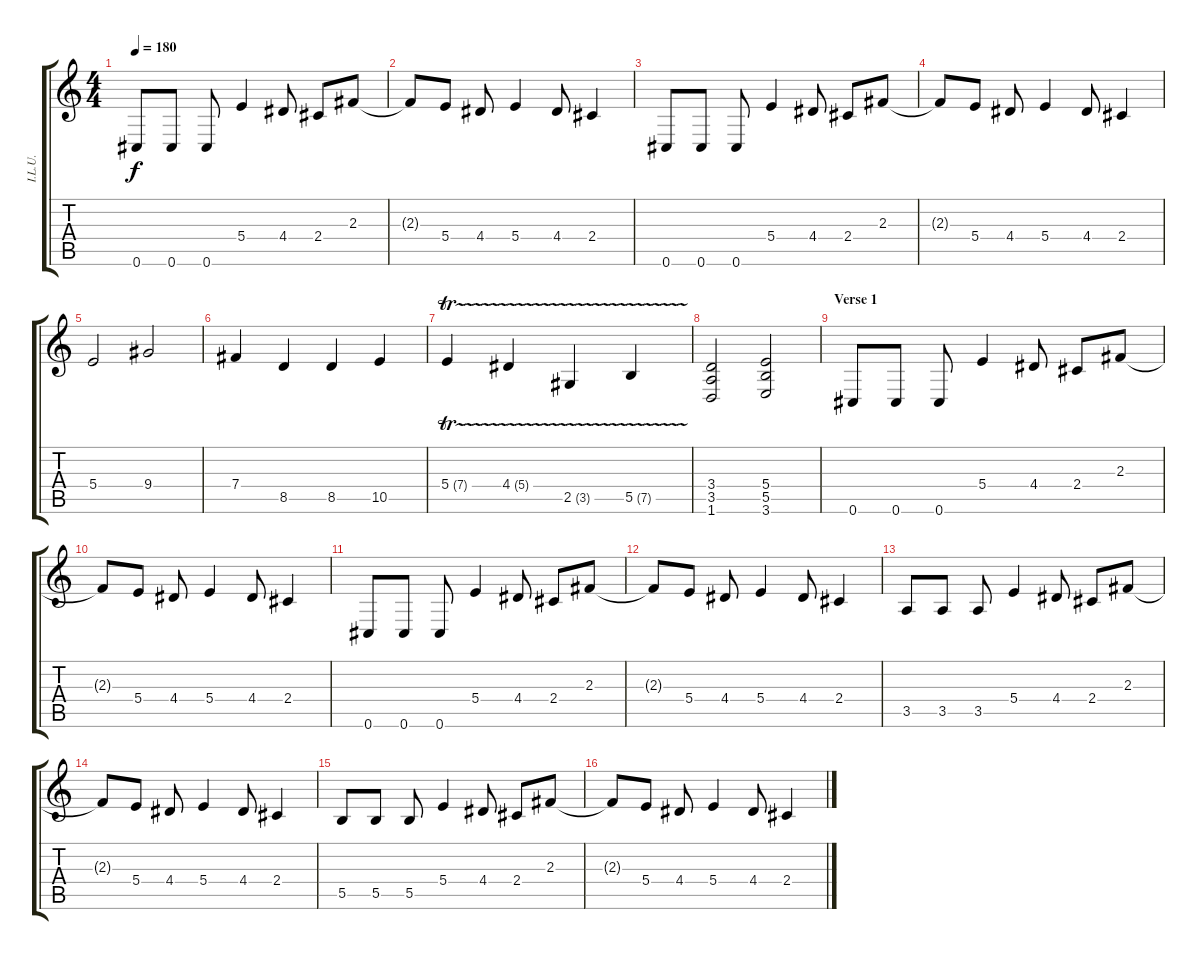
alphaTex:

\track ("I.L.U." "I.L.U.") {instrument distortionguitar}
\staff {score tabs}
\tuning (Db4 Ab3 E3 B2 Gb2 Db2) {hide}
\ts (4 4)
\tempo 180
\clef g2
\ks c
0.6.8{dy f} 0.6.8 0.6.8 5.4.4 4.4.8 2.4.8 2.3.8 |
2.3{t}.8 5.4.8 4.4.8 5.4.4 4.4.8 2.4.4 |
0.6.8 0.6.8 0.6.8 5.4.4 4.4.8 2.4.8 2.3.8 |
2.3{t}.8 5.4.8 4.4.8 5.4.4 4.4.8 2.4.4 |
5.4.2 9.4.2 |
7.4.4 8.5.4 8.5.4 10.5.4 |
5.4{tr (7 16)}.4 4.4{tr (5 16)}.4 2.5{tr (3 16)}.4 5.5{tr (7 16)}.4 |
(3.4 3.5 1.6).2 (5.4 5.5 3.6).2 |
\section ("" "Verse 1")
0.6.8 0.6.8 0.6.8 5.4.4 4.4.8 2.4.8 2.3.8 |
2.3{t}.8 5.4.8 4.4.8 5.4.4 4.4.8 2.4.4 |
0.6.8 0.6.8 0.6.8 5.4.4 4.4.8 2.4.8 2.3.8 |
2.3{t}.8 5.4.8 4.4.8 5.4.4 4.4.8 2.4.4 |
3.5.8 3.5.8 3.5.8 5.4.4 4.4.8 2.4.8 2.3.8 |
2.3{t}.8 5.4.8 4.4.8 5.4.4 4.4.8 2.4.4 |
5.5.8 5.5.8 5.5.8 5.4.4 4.4.8 2.4.8 2.3.8 |
2.3{t}.8 5.4.8 4.4.8 5.4.4 4.4.8 2.4.4
